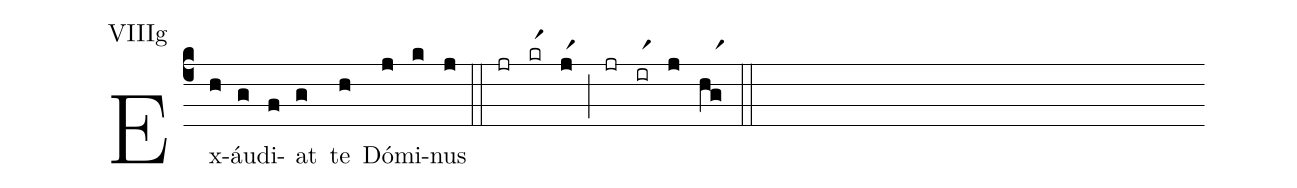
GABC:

annotation: VIIIg;
%%
(c4)Ex(h)áu(g)di(f)at(g) te(h) Dó(j)mi(k)nus(j) (::) (jr)(krr1)(jr1)(;)(jr)(irr1)(j)(hgr1)(::)
